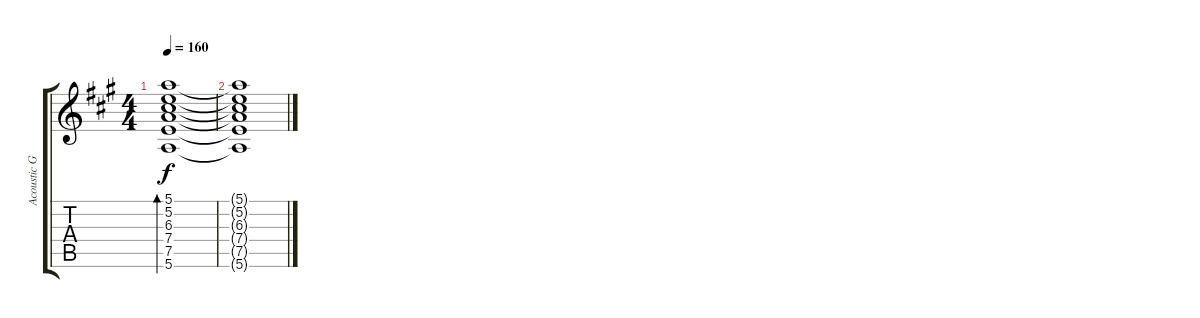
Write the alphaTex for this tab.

\track ("Acoustic Guitar 1" "Acoustic G") {instrument acousticguitarsteel}
\staff {score tabs}
\tuning (E4 B3 G3 D3 A2 E2) {hide}
\ts (4 4)
\tempo 160
\clef g2
\ks a
(5.1 5.2 6.3 7.4 7.5 5.6).1{bd 480 dy f} |
(5.1{t} 5.2{t} 6.3{t} 7.4{t} 7.5{t} 5.6{t}).1
